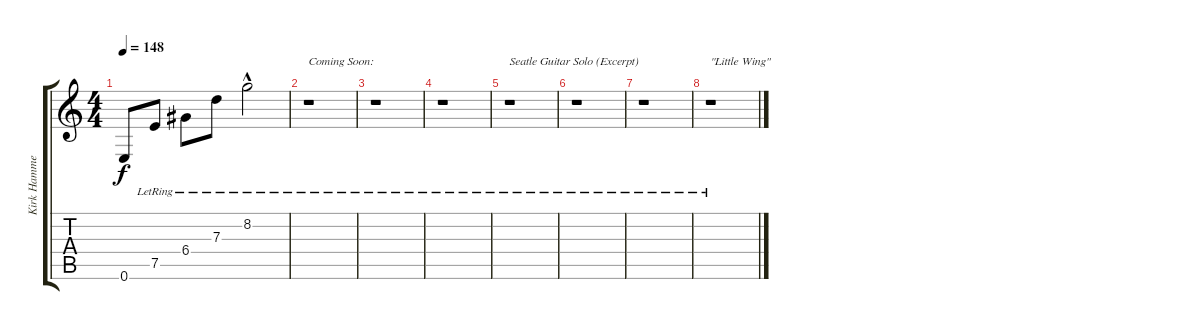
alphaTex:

\track ("Kirk Hammett" "Kirk Hamme") {instrument overdrivenguitar}
\staff {score tabs}
\tuning (E4 B3 G3 D3 A2 E2) {hide}
\ts (4 4)
\tempo 148
\clef g2
\ks c
0.6.8{dy f} 7.5{lr}.8 6.4{lr}.8 7.3{lr}.8 8.2{hac lr}.2 |
r.1{txt "Coming Soon:"} |
r.1 |
r.1 |
r.1{txt "Seatle Guitar Solo (Excerpt) "} |
r.1 |
r.1 |
r.1{txt "\"Little Wing\""}
